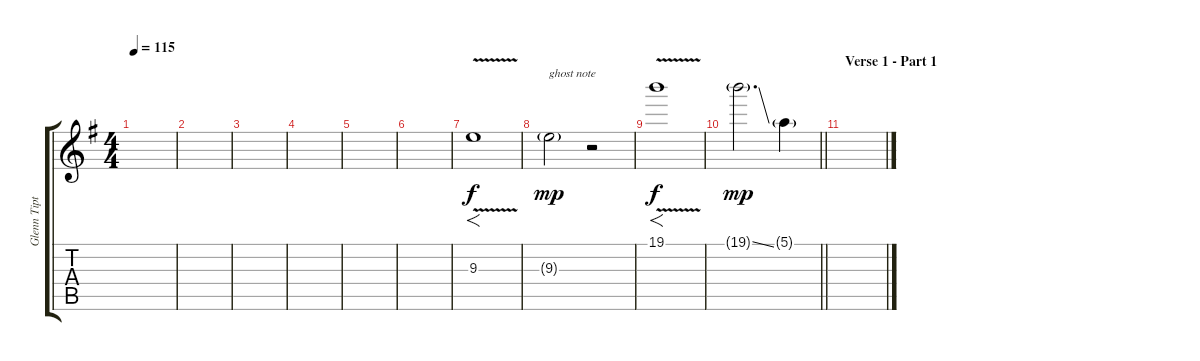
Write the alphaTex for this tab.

\track ("Glenn Tipton ?" "Glenn Tipt") {instrument overdrivenguitar}
\staff {score tabs}
\tuning (E4 B3 G3 D3 A2 E2) {hide}
\ts (4 4)
\tempo 115
\clef g2
\ks eminor
|
|
|
|
|
|
9.3{v}.1{f} |
9.3{g}.2{txt "ghost note" dy mp} r.2 |
19.1{v}.1{f dy f} |
\barLineRight lightlight
19.1{ss g}.2{d dy mp} 5.1{g}.4{volume 0} |
\section ("" "Verse 1 - Part 1")
